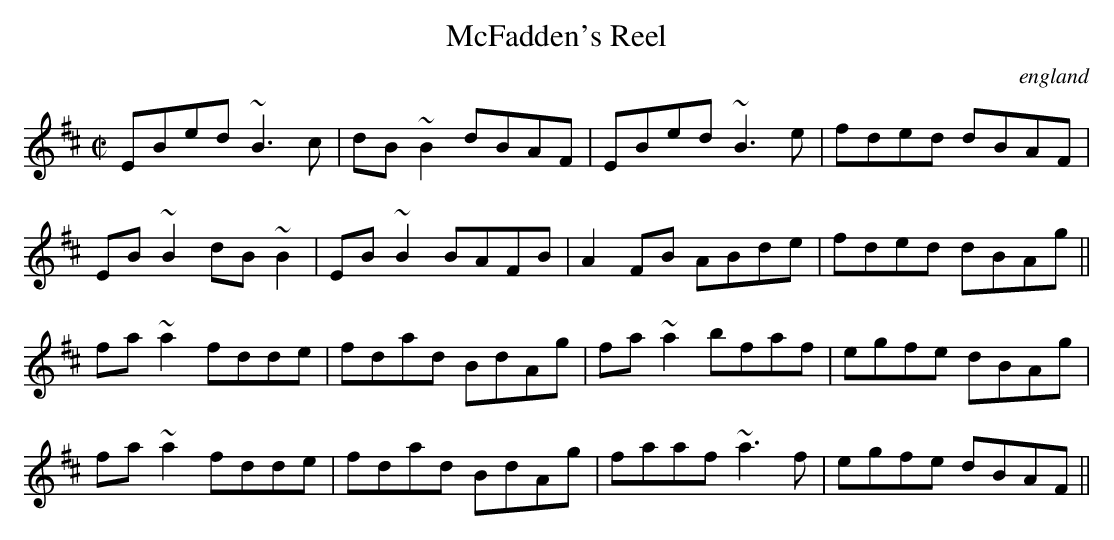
X:1
T:McFadden's Reel
O:england
M:C|
K:Edor
EBed ~B3c|dB~B2 dBAF|EBed ~B3e|fded dBAF|
EB~B2 dB~B2|EB~B2 BAFB|A2FB ABde|fded dBAg||
fa~a2 fdde|fdad BdAg|fa~a2 bfaf|egfe dBAg|
fa~a2 fdde|fdad BdAg|faaf ~a3f|egfe dBAF||
